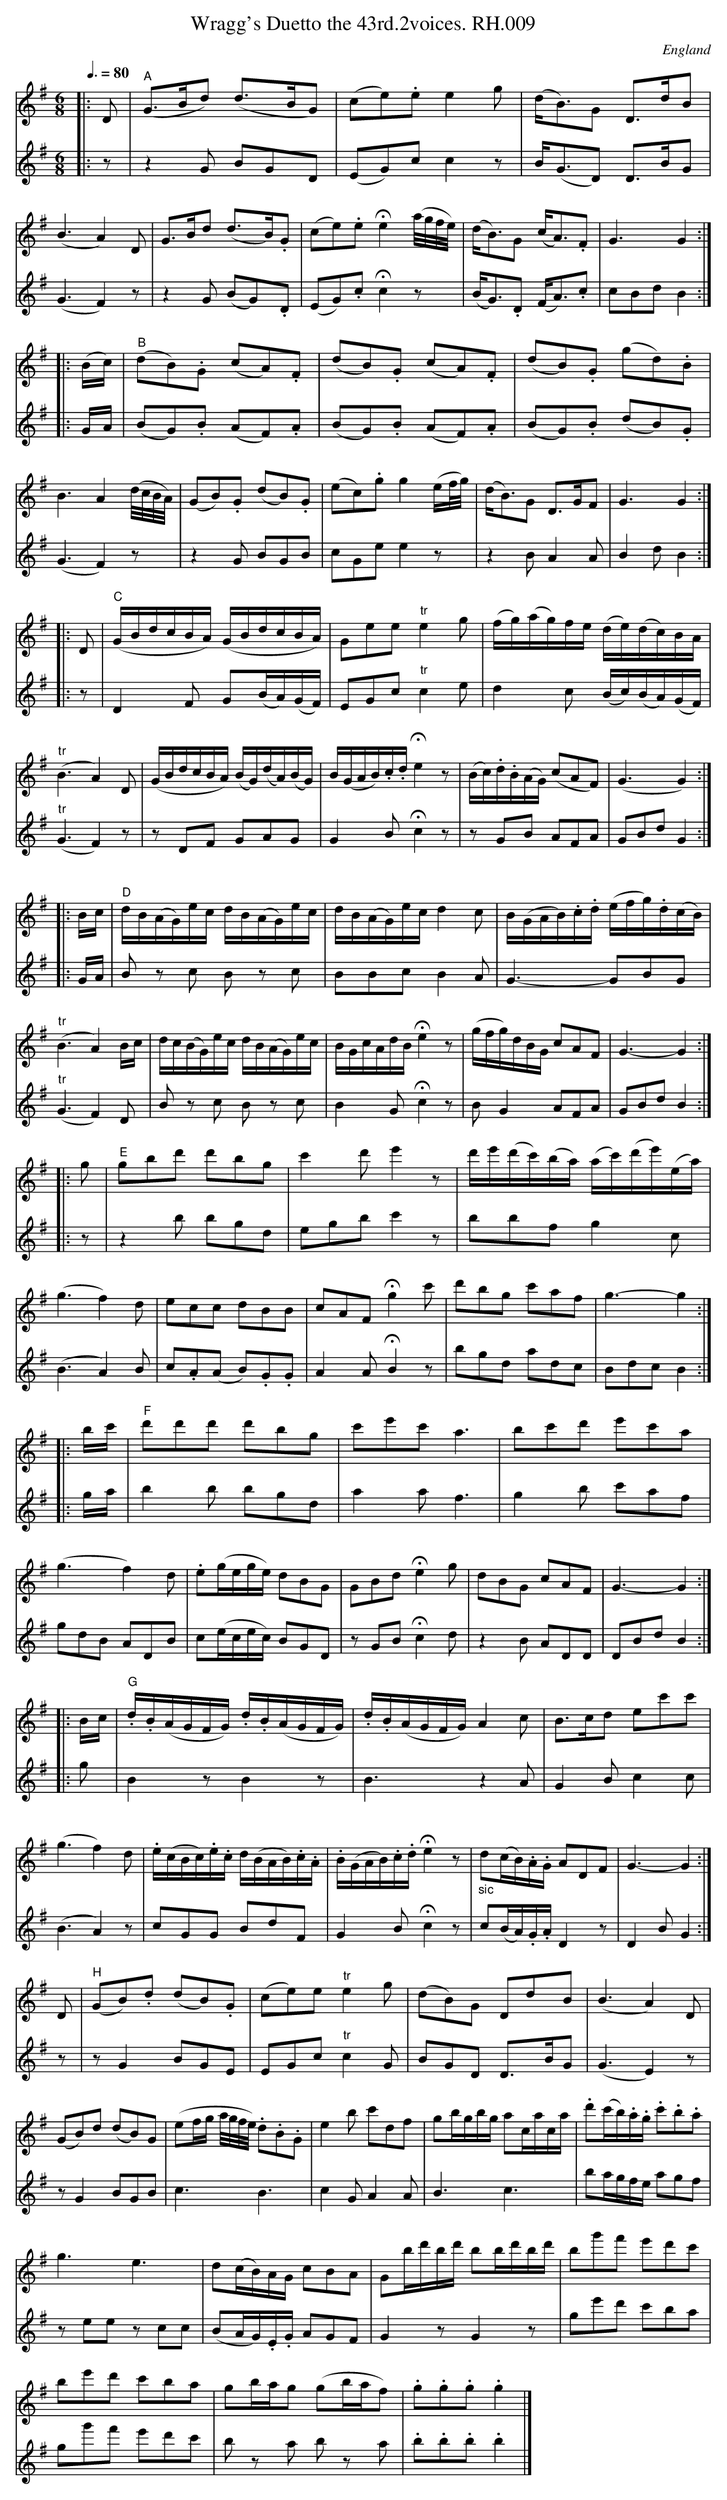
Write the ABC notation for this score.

X:1
T:Wragg's Duetto the 43rd.2voices. RH.009
O:England
M:6/8
L:1/8
Q:3/8=80
K:G
[V:1]|:D|"^A"(G>Bd) (d>BG)|(ce).e e2g|(d<B)G D>dB|
[V:2]|:z|z2G BGD|(EG)c c2z|B<(GD) D>BG|
[V:1] (B3A2)D|G>Bd (d>B).G|(ce).eHe2(a/4g/4f/4e/4)|(d<B)G (c<A).F|G3G2:|
[V:2] (G3F2)z|z2G (BG).D|(EG).cHc2z|(B<G).D (F<A).c|cBd B2:|
[V:1]|:(B/c/)|"^B"(dB).G (cA).F|(dB).G (cA).F|(dB).G (gd).B|
[V:2]|:G/A/|(BG).B (AF).A|(BG).B (AF).A|(BG).B (dB).G|
[V:1] B3A2(d/4c/4B/4A/4)|(GB).G (dB).G|(ec).gg2(e/f/4g/4)|(d<B)G D>GF|G3G2:|
[V:2] (G3F2)z|z2G BGB|cGee2z|z2BA2A|B2dB2:|
[V:1]|:D|"^C"(G/B/d/c/B/A/) (G/B/d/c/B/A/)|Gee "tr"e2g|(f/g/)(a/g/)f/e/ (d/e/)(d/c/)B/A/|
[V:2]|:z|D2F G(B/A/)(G/F/)|EGc"tr"c2e|d2c (B/c/)(B/A/)(G/F/)|
[V:1] "tr"(B3A2)D|(G/B/d/c/B/A/) (B/G/)(d/A/)(B/G/)|B/(G/A/B/).c/.d/He2z|(B/c/).d/.B/(A/G/) (cAF)|(G3G2):|
[V:2] "tr"(G3F2)z|zDF GAG|G2BHc2z|zGB AFA|GBdG2:|
[V:1]|:B/c/|"^D"d/B/(A/G/)e/c/ d/B/(A/G/)e/c/|d/B/(A/G/)e/c/ d2c|B/(G/A/B/).c/.d/ (e/f/g/).d/(c/B/)|
[V:2]|:G/A/|B zc B zc|BBcB2A|G3-GBG|
[V:1] "tr"(B3A2)B/c/|d/c/(B/G/)e/c/ d/B/(A/G/)e/c/|B/G/c/A/d/B/ He2z|(g/f/g/)d/B/G/ cAF|G3-G2:|
[V:2] "tr"(G3F2)D|B zc B zc|B2G Hc2z|BG2AFA|GBdB2:|
[V:1]|:g|"^E"gbd' d'bg|c'2d'e'2z|d'/e'/(d'/c'/)(b/a/) (a/c'/)(d'/e'/)(e/a/)|
[V:2]|:z|z2b bgd|egbc'2z|bbfg2c|
[V:1] (g3f2)d|ecc dBB|cAF Hg2c'|d'bg c'af|g3-g2:|
[V:2] (B3A2)B|c.A(A B).G.G|A2AHB2z|bgd adc|BdcB2:|
[V:1]|:b/c'/|"^F"d'd'd' d'bg|c'e'c'a3|bc'd' e'c'a|
[V:2]|:g/a/|b2b bgd|a2af3|g2b c'af|
[V:1] (g3f2)d|.e(g/e/g/e/) dBG|GBd He2g|dBG cAF|G3-G2:|
[V:2] gdB ADB|c(e/c/e/c/) BGD|zGB Hc2d|z2B ADD|DBdB2:|
[V:1]|:B/c/|"^G".d/.B/(A/G/F/G/) .d/.B/(A/G/F/G/)|\
.d/.B/(A/G/F/G/)A2c|B>cd ec'c'|
[V:2]|:g|B2zB2z|B3z2A|G2Bc2c|
[V:1] (g3f2)d|.e/(c/B/c/).e/.c/ d/(B/A/B/).c/.A/|.B/(G/A/B/).c/.d/ He2z|\
"_sic"d(c/B/).A/.G/ ADF|G3-G2:|
[V:2] (B3A2)z|cGG BdF|G2B Hc2z|c(B/A/).G/.A/D2z|D2BG2:|
[V:1] D|"^H"(GB).d (dB).G|(ce)e "tr"e2g|(dB)G DdB|(B3A2)D|
[V:2] z|zG2BGE|EGc"tr"c2G|BGD D>BG|(G3E2)z|
[V:1] (GB)d (dB)G|(ef/g/ a/4g/4f/4e/4) .d.B.G|e2b c'df|\
gb/g/b/g/ ac/a/c/a/|.d'(c'/b/).a/.g/ .c'.b.a|
[V:2] zG2BGB|c3B3|c2GA2A|B3c3|ba/g/f/e/ agf|
[V:1] g3e3|d(c/B/)A/G/ cBA|Gb/d'/b/d'/ bb/d'/b/d'/|bg'f' e'd'c'|
[V:2] zee zcc|(BA/G/).E/.G/ AGF|G2zG2z|ge'd' c'ba|
[V:1] be'd' c'ba|gb/a/g (gb/a/f)|.g.g.g. g2|]
[V:2] gg'f' e'd'c'|b za b za|.b.b.b. b2|]
